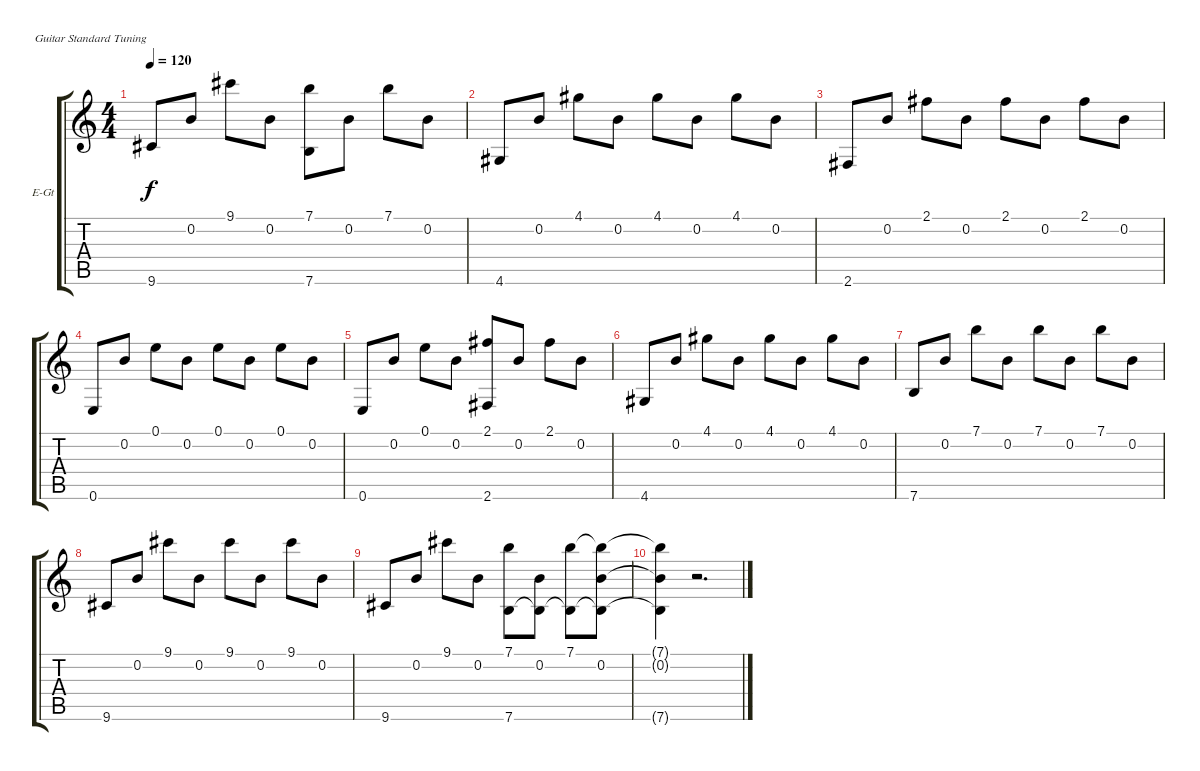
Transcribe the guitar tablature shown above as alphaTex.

\bracketExtendMode groupsimilarinstruments
\firstSystemTrackNameOrientation horizontal
\otherSystemsTrackNameOrientation horizontal
\track ("Äîðîæêà 1" "E-Gt") {instrument electricguitarjazz}
\staff {score tabs}
\tuning (E4 B3 G3 D3 A2 E2)
\ts (4 4)
\tempo 120
\clef g2
\ks c
9.6.8{dy f} 0.2.8 9.1.8 0.2.8 (7.1 7.6).8 0.2.8 7.1.8 0.2.8 |
4.6.8 0.2.8 4.1.8 0.2.8 4.1.8 0.2.8 4.1.8 0.2.8 |
2.6.8 0.2.8 2.1.8 0.2.8 2.1.8 0.2.8 2.1.8 0.2.8 |
0.6.8 0.2.8 0.1.8 0.2.8 0.1.8 0.2.8 0.1.8 0.2.8 |
0.6.8 0.2.8 0.1.8 0.2.8 (2.1 2.6).8 0.2.8 2.1.8 0.2.8 |
4.6.8 0.2.8 4.1.8 0.2.8 4.1.8 0.2.8 4.1.8 0.2.8 |
7.6.8 0.2.8 7.1.8 0.2.8 7.1.8 0.2.8 7.1.8 0.2.8 |
9.6.8 0.2.8 9.1.8 0.2.8 9.1.8 0.2.8 9.1.8 0.2.8 |
9.6.8 0.2.8 9.1.8 0.2.8 (7.1 7.6).8 (0.2 7.6{t}).8 (7.1 7.6{t}).8 (0.2 7.1{t} 7.6{t}).8 |
(7.1{t} 0.2{t} 7.6{t}).4 r.2{d}
